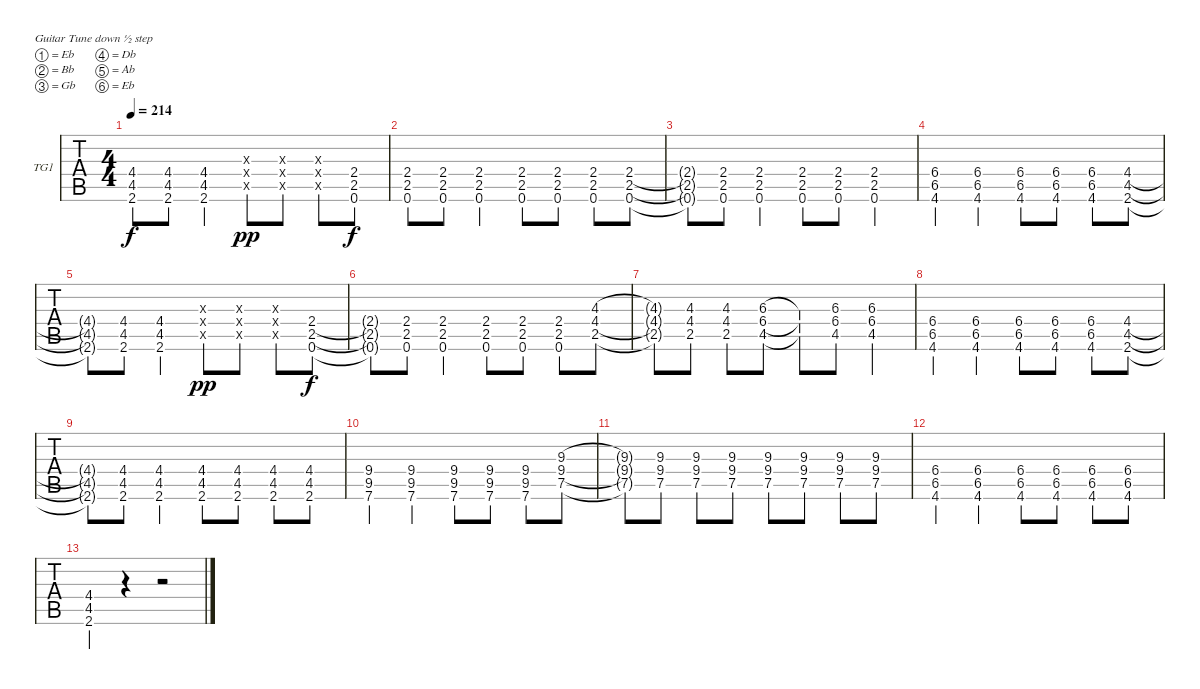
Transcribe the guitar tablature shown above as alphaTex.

\defaultSystemsLayout 4
\bracketExtendMode groupsimilarinstruments
\firstSystemTrackNameOrientation horizontal
\otherSystemsTrackNameOrientation horizontal
\track ("Tim - Guitar One" "TG1") {instrument distortionguitar}
\staff {tabs}
\tuning (Eb4 Bb3 Gb3 Db3 Ab2 Eb2)
\ts (4 4)
\tempo 214
\clef g2
\ks c
(2.6{t} 4.5{t} 4.4{t}).8{dy f} (4.4 4.5 2.6).8 (2.6 4.5 4.4).4 (4.5{x} 6.4{x} 6.3{x}).8{dy pp} (4.5{x} 6.4{x} 6.3{x}).8 (4.5{x} 6.4{x} 6.3{x}).8 (0.6 2.5 2.4).8{dy f} |
(0.6 2.5 2.4).8 (0.6 2.4 2.5).8 (0.6 2.5 2.4).4 (0.6 2.4 2.5).8 (0.6 2.5 2.4).8 (0.6 2.4 2.5).8 (0.6 2.4 2.5).8 |
(0.6{t} 2.5{t} 2.4{t}).8 (0.6 2.5 2.4).8 (0.6 2.4 2.5).4 (0.6 2.5 2.4).8 (0.6 2.4 2.5).8 (0.6 2.5 2.4).4 |
(4.6 6.5 6.4).4 (6.4 6.5 4.6).4 (4.6 6.4 6.5).8 (4.6 6.5 6.4).8 (4.6 6.5 6.4).8 (2.6 4.5 4.4).8 |
(2.6{t} 4.5{t} 4.4{t}).8 (4.4 4.5 2.6).8 (2.6 4.5 4.4).4 (4.5{x} 6.4{x} 6.3{x}).8{dy pp} (4.5{x} 6.4{x} 6.3{x}).8 (4.5{x} 6.4{x} 6.3{x}).8 (0.6 2.5 2.4).8{dy f} |
(0.6{t} 2.5{t} 2.4{t}).8 (0.6 2.4 2.5).8 (0.6 2.5 2.4).4 (0.6 2.4 2.5).8 (0.6 2.5 2.4).8 (2.4 2.5 0.6).8 (4.4 2.5 4.3).8 |
(2.5{t} 4.4{t} 4.3{t}).8 (2.5 4.4 4.3).8 (4.4 2.5 4.3).8 (4.5 6.4 6.3).8 (6.3{t} 6.4{t} 4.5{t}).8 (4.5 6.4 6.3).8 (6.3 6.4 4.5).4 |
(4.6 6.5 6.4).4 (4.6 6.5 6.4).4 (6.4 6.5 4.6).8 (6.5 6.4 4.6).8 (6.4 6.5 4.6).8 (2.6 4.5 4.4).8 |
(4.4{t} 4.5{t} 2.6{t}).8 (2.6 4.5 4.4).8 (2.6 4.5 4.4).4 (4.4 4.5 2.6).8 (4.4 4.5 2.6).8 (4.4 4.5 2.6).8 (4.4 4.5 2.6).8 |
(7.6 9.5 9.4).4 (9.4 9.5 7.6).4 (7.6 9.5 9.4).8 (9.4 9.5 7.6).8 (9.5 9.4 7.6).8 (9.4 9.3 7.5).8 |
(7.5{t} 9.4{t} 9.3{t}).8 (9.3 9.4 7.5).8 (9.3 9.4 7.5).8 (9.3 9.4 7.5).8 (9.3 9.4 7.5).8 (9.3 9.4 7.5).8 (9.3 9.4 7.5).8 (9.3 9.4 7.5).8 |
(4.6 6.5 6.4).4 (6.4 6.5 4.6).4 (4.6 6.4 6.5).8 (4.6 6.5 6.4).8 (4.6 6.5 6.4).8 (4.6 6.5 6.4).8 |
(2.6 4.5 4.4).4 r.4 r.2
